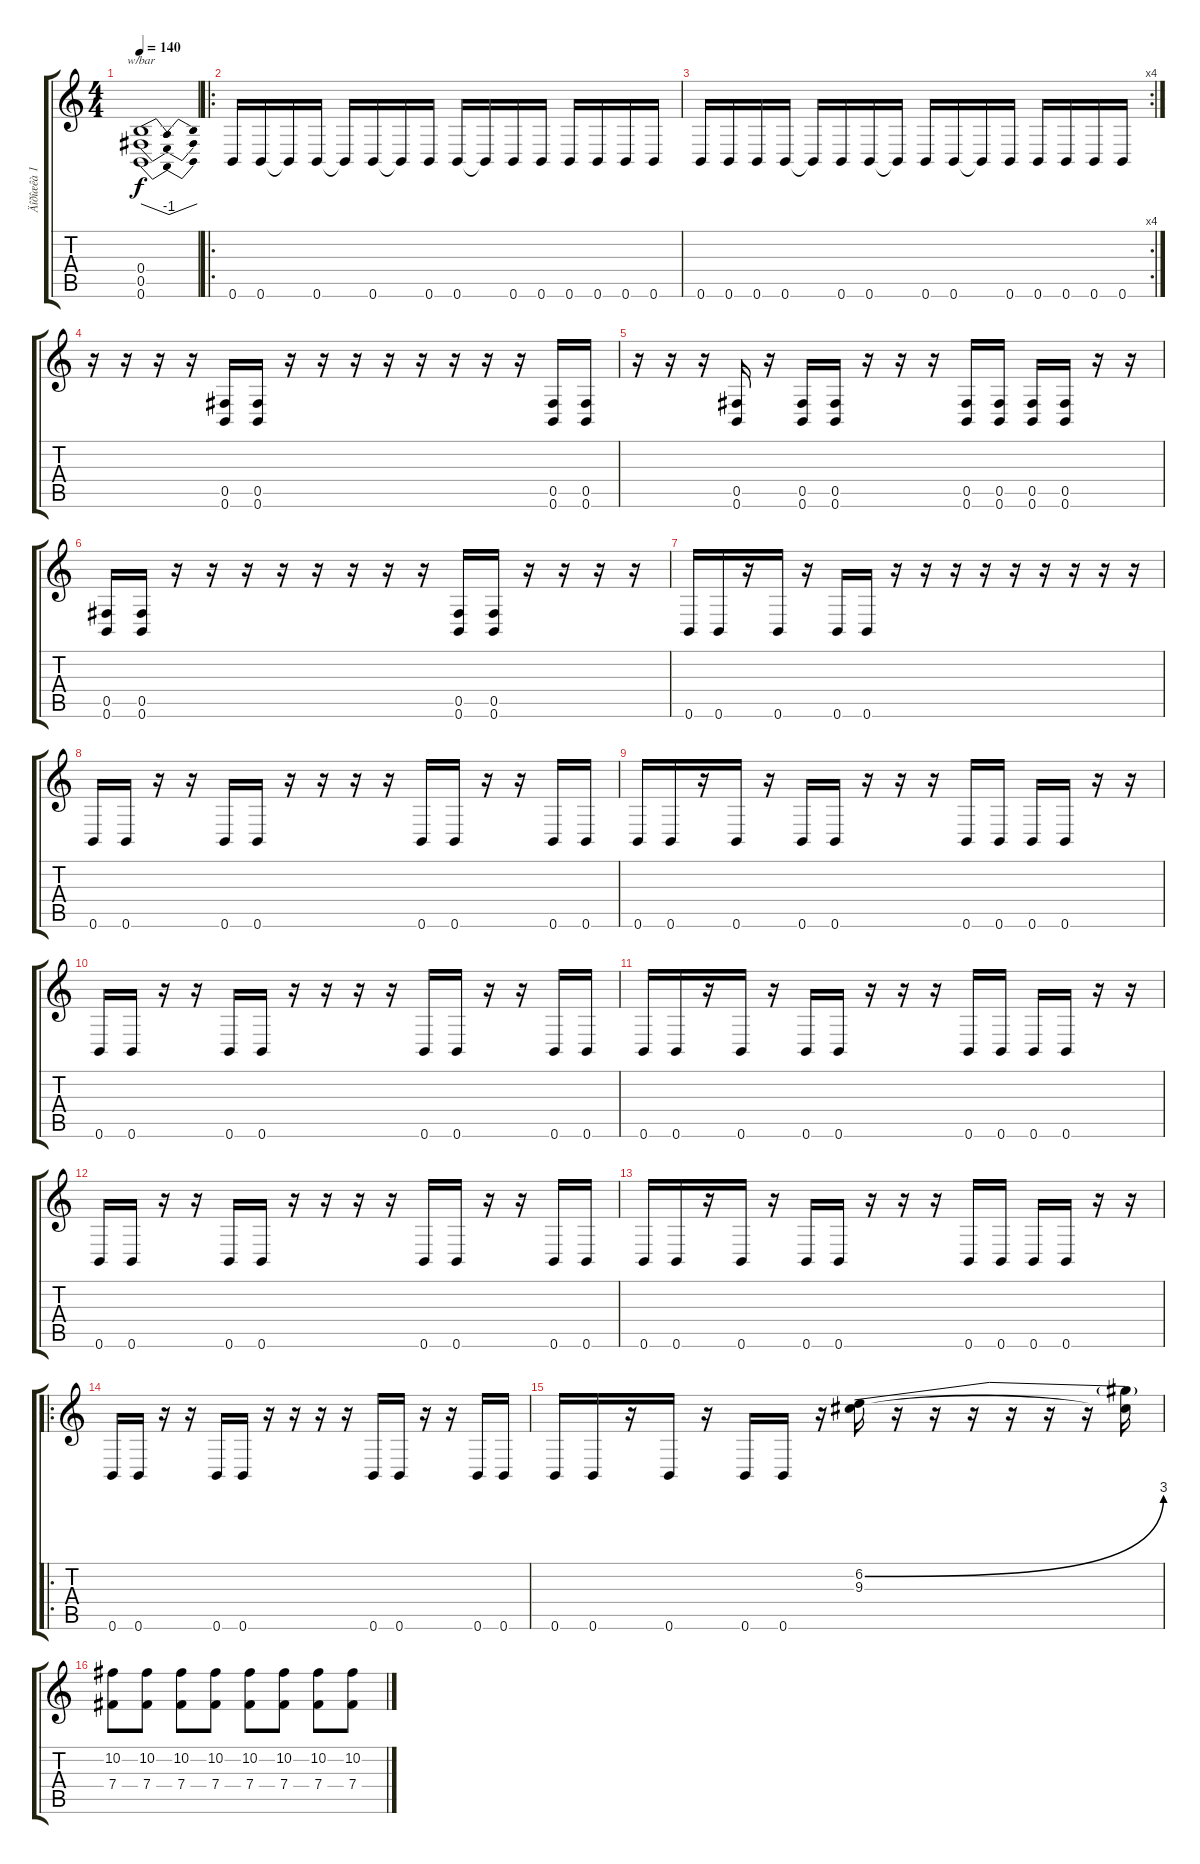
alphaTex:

\track ("Äîðîæêà 1" "Äîðîæêà 1") {instrument overdrivenguitar}
\staff {score tabs}
\tuning (Db4 Ab3 E3 B2 Gb2 B1) {hide}
\ts (4 4)
\tempo 140
\clef g2
\ks c
(0.4 0.5 0.6).1{tbe (dip default 0 0 30 -4 60 0) dy f} |
\ro
0.6.16 0.6.16 0.6{t}.16 0.6.16 0.6{t}.16 0.6.16 0.6{t}.16 0.6.16 0.6.16 0.6{t}.16 0.6.16 0.6.16 0.6.16 0.6.16 0.6.16 0.6.16 |
\rc 4
0.6.16 0.6.16 0.6.16 0.6.16 0.6{t}.16 0.6.16 0.6.16 0.6{t}.16 0.6.16 0.6.16 0.6{t}.16 0.6.16 0.6.16 0.6.16 0.6.16 0.6.16 |
r.16 r.16 r.16 r.16 (0.5 0.6).16 (0.5 0.6).16 r.16 r.16 r.16 r.16 r.16 r.16 r.16 r.16 (0.5 0.6).16 (0.5 0.6).16 |
r.16 r.16 r.16 (0.5 0.6).16 r.16 (0.5 0.6).16 (0.5 0.6).16 r.16 r.16 r.16 (0.5 0.6).16 (0.5 0.6).16 (0.5 0.6).16 (0.5 0.6).16 r.16 r.16 |
(0.5 0.6).16 (0.5 0.6).16 r.16 r.16 r.16 r.16 r.16 r.16 r.16 r.16 (0.5 0.6).16 (0.5 0.6).16 r.16 r.16 r.16 r.16 |
0.6.16 0.6.16 r.16 0.6.16 r.16 0.6.16 0.6.16 r.16 r.16 r.16 r.16 r.16 r.16 r.16 r.16 r.16 |
0.6.16 0.6.16 r.16 r.16 0.6.16 0.6.16 r.16 r.16 r.16 r.16 0.6.16 0.6.16 r.16 r.16 0.6.16 0.6.16 |
0.6.16 0.6.16 r.16 0.6.16 r.16 0.6.16 0.6.16 r.16 r.16 r.16 0.6.16 0.6.16 0.6.16 0.6.16 r.16 r.16 |
0.6.16 0.6.16 r.16 r.16 0.6.16 0.6.16 r.16 r.16 r.16 r.16 0.6.16 0.6.16 r.16 r.16 0.6.16 0.6.16 |
0.6.16 0.6.16 r.16 0.6.16 r.16 0.6.16 0.6.16 r.16 r.16 r.16 0.6.16 0.6.16 0.6.16 0.6.16 r.16 r.16 |
0.6.16 0.6.16 r.16 r.16 0.6.16 0.6.16 r.16 r.16 r.16 r.16 0.6.16 0.6.16 r.16 r.16 0.6.16 0.6.16 |
0.6.16 0.6.16 r.16 0.6.16 r.16 0.6.16 0.6.16 r.16 r.16 r.16 0.6.16 0.6.16 0.6.16 0.6.16 r.16 r.16 |
\ro
0.6.16 0.6.16 r.16 r.16 0.6.16 0.6.16 r.16 r.16 r.16 r.16 0.6.16 0.6.16 r.16 r.16 0.6.16 0.6.16 |
0.6.16 0.6.16 r.16 0.6.16 r.16 0.6.16 0.6.16 r.16 (6.2{be (bend 0 0 60 12)} 9.3).16 r.16 r.16 r.16 r.16 r.16 r.16 (6.2{t} 9.3{t}).16 |
(10.2 7.4).8 (10.2 7.4).8 (10.2 7.4).8 (10.2 7.4).8 (10.2 7.4).8 (10.2 7.4).8 (10.2 7.4).8 (10.2 7.4).8
